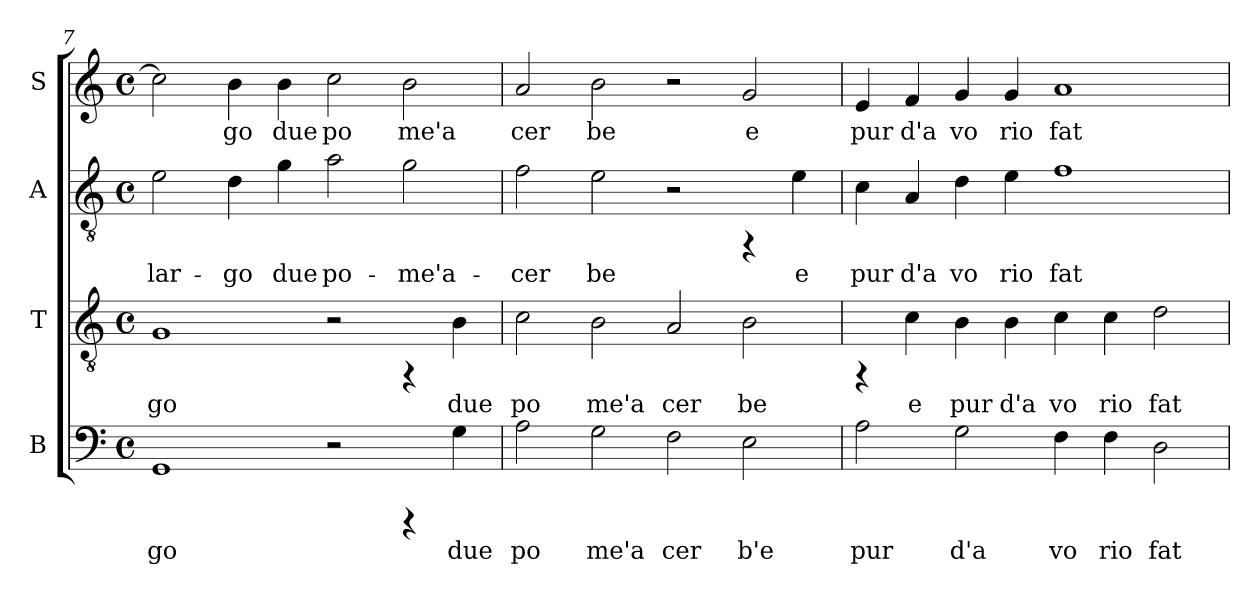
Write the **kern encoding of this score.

**kern	**text	**kern	**text	**kern	**text	**kern	**text
*part4	*part4	*part3	*part3	*part2	*part2	*part1	*part1
*staff4	*staff4	*staff3	*staff3	*staff2	*staff2	*staff1	*staff1
*I"B	*	*I"T	*	*I"A	*	*I"S	*
*clefF4	*	*clefGv2	*	*clefGv2	*	*clefG2	*
*k[]	*	*k[]	*	*k[]	*	*k[]	*
*C:	*	*C:	*	*C:	*	*C:	*
*M4/4	*	*M4/4	*	*M4/4	*	*M4/4	*
*met(c)	*	*met(c)	*	*met(c)	*	*met(c)	*
=7	=7	=7	=7	=7	=7	=7	=7
!	!LO:LY:b:cj	!	!LO:LY:b:cj	!	!LO:LY:b:cj	!	!LO:LY:b:cj
1GG	-go	1G	-go	2e\	lar-	2cc\]	.
!	!	!	!	!	!LO:LY:b:cj	!	!LO:LY:b:cj
.	.	.	.	4d\	-go	4b\	go
!	!	!	!	!	!LO:LY:b:cj	!	!LO:LY:b:cj
.	.	.	.	4g\	due	4b\	due
!	!	!	!	!	!LO:LY:b:cj	!	!LO:LY:b:cj
2r	.	2r	.	2a\	po-	2cc\	po
!	!	!	!	!	!LO:LY:b:cj	!	!LO:LY:b:cj
4rCCC	.	4rFF	.	2g\	-me'a-	2b\	me'a
!	!LO:LY:b:cj	!	!LO:LY:b:cj	!	!	!	!
4G\	due	4B\	due	.	.	.	.
!!LO:LB:g=z
=8	=8	=8	=8	=8	=8	=8	=8
!	!LO:LY:b:cj	!	!LO:LY:b:cj	!	!LO:LY:b:cj	!	!LO:LY:b:cj
2A\	po	2c\	po	2f\	-cer	2a/	cer
!	!LO:LY:b:cj	!	!LO:LY:b:cj	!	!LO:LY:b:cj	!	!LO:LY:b:cj
2G\	me'a	2B\	me'a	2e\	be	2b\	be
!	!LO:LY:b:cj	!	!LO:LY:b:cj	!	!	!	!
2F\	cer	2A/	cer	2r	.	2r	.
!	!LO:LY:b:cj	!	!LO:LY:b:cj	!	!	!	!LO:LY:b:cj
2E\	b'e	2B\	be	4rFF	.	2g/	e
!	!	!	!	!	!LO:LY:b:cj	!	!
.	.	.	.	4e\	e	.	.
=9	=9	=9	=9	=9	=9	=9	=9
!	!LO:LY:b:cj	!	!	!	!LO:LY:b:cj	!	!LO:LY:b:cj
2A\	pur	4rFF	.	4c\	pur	4e/	pur
!	!	!	!LO:LY:b:cj	!	!LO:LY:b:cj	!	!LO:LY:b:cj
.	.	4c\	e	4A/	d'a	4f/	d'a
!	!LO:LY:b:cj	!	!LO:LY:b:cj	!	!LO:LY:b:cj	!	!LO:LY:b:cj
2G\	d'a	4B\	pur	4d\	vo	4g/	vo
!	!	!	!LO:LY:b:cj	!	!LO:LY:b:cj	!	!LO:LY:b:cj
.	.	4B\	d'a	4e\	rio	4g/	rio
!	!LO:LY:b:cj	!	!LO:LY:b:cj	!	!LO:LY:b:cj	!	!LO:LY:b:cj
4F\	vo	4c\	vo	1f	fat	1a	fat
!	!LO:LY:b:cj	!	!LO:LY:b:cj	!	!	!	!
4F\	rio	4c\	rio	.	.	.	.
!	!LO:LY:b:cj	!	!LO:LY:b:cj	!	!	!	!
2D\	fat	2d\	fat	.	.	.	.
=	=	=	=	=	=	=	=
*-	*-	*-	*-	*-	*-	*-	*-
